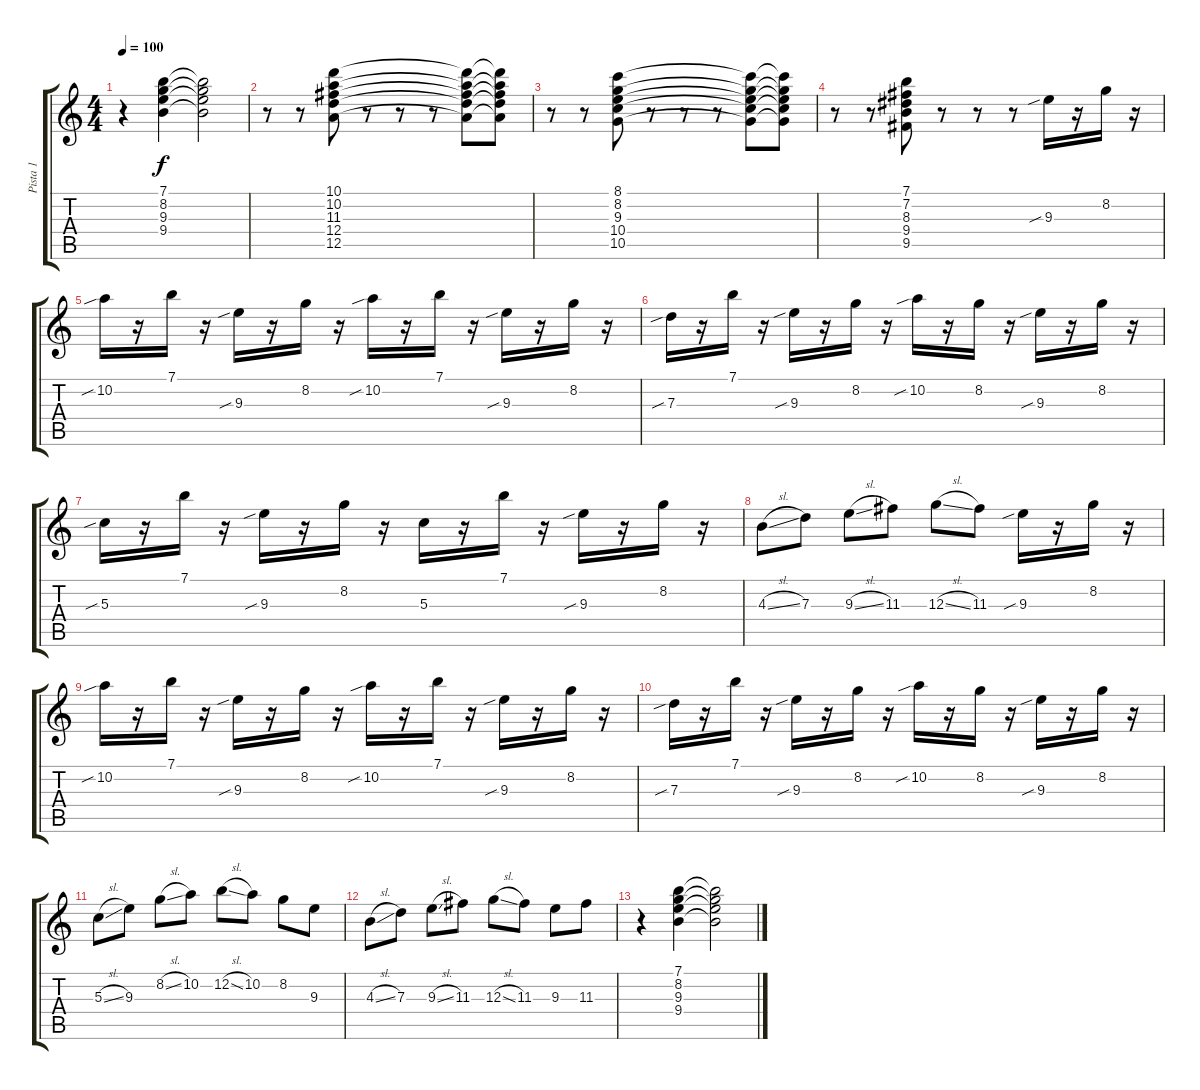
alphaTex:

\track ("Pista 1" "Pista 1") {instrument distortionguitar}
\staff {score tabs}
\tuning (E4 B3 G3 D3 A2 E2) {hide}
\ts (4 4)
\tempo 100
\clef g2
\ks c
r.4{dy f} (7.1 8.2 9.3 9.4).4 (7.1{t} 8.2{t} 9.3{t} 9.4{t}).2 |
r.8 r.8 (10.1 10.2 11.3 12.4 12.5).8 r.8 r.8 r.8 (10.1{t} 10.2{t} 11.3{t} 12.4{t} 12.5{t}).8 (10.1{t} 10.2{t} 11.3{t} 12.4{t} 12.5{t}).8 |
r.8 r.8 (8.1 8.2 9.3 10.4 10.5).8 r.8 r.8 r.8 (8.1{t} 8.2{t} 9.3{t} 10.4{t} 10.5{t}).8 (8.1{t} 8.2{t} 9.3{t} 10.4{t} 10.5{t}).8 |
r.8 r.8 (7.1 7.2 8.3 9.4 9.5).8 r.8 r.8 r.8 9.3{sib}.16 r.16 8.2.16 r.16 |
10.2{sib}.16 r.16 7.1.16 r.16 9.3{sib}.16 r.16 8.2.16 r.16 10.2{sib}.16 r.16 7.1.16 r.16 9.3{sib}.16 r.16 8.2.16 r.16 |
7.3{sib}.16 r.16 7.1.16 r.16 9.3{sib}.16 r.16 8.2.16 r.16 10.2{sib}.16 r.16 8.2.16 r.16 9.3{sib}.16 r.16 8.2.16 r.16 |
5.3{sib}.16 r.16 7.1.16 r.16 9.3{sib}.16 r.16 8.2.16 r.16 5.3.16 r.16 7.1.16 r.16 9.3{sib}.16 r.16 8.2.16 r.16 |
4.3{sl}.8 7.3.8 9.3{sl}.8 11.3.8 12.3{sl}.8 11.3.8 9.3{sib}.16 r.16 8.2.16 r.16 |
10.2{sib}.16 r.16 7.1.16 r.16 9.3{sib}.16 r.16 8.2.16 r.16 10.2{sib}.16 r.16 7.1.16 r.16 9.3{sib}.16 r.16 8.2.16 r.16 |
7.3{sib}.16 r.16 7.1.16 r.16 9.3{sib}.16 r.16 8.2.16 r.16 10.2{sib}.16 r.16 8.2.16 r.16 9.3{sib}.16 r.16 8.2.16 r.16 |
5.3{sl}.8 9.3.8 8.2{sl}.8 10.2.8 12.2{sl}.8 10.2.8 8.2.8 9.3.8 |
4.3{sl}.8 7.3.8 9.3{sl}.8 11.3.8 12.3{sl}.8 11.3.8 9.3.8 11.3.8 |
r.4 (7.1 8.2 9.3 9.4).4 (7.1{t} 8.2{t} 9.3{t} 9.4{t}).2
